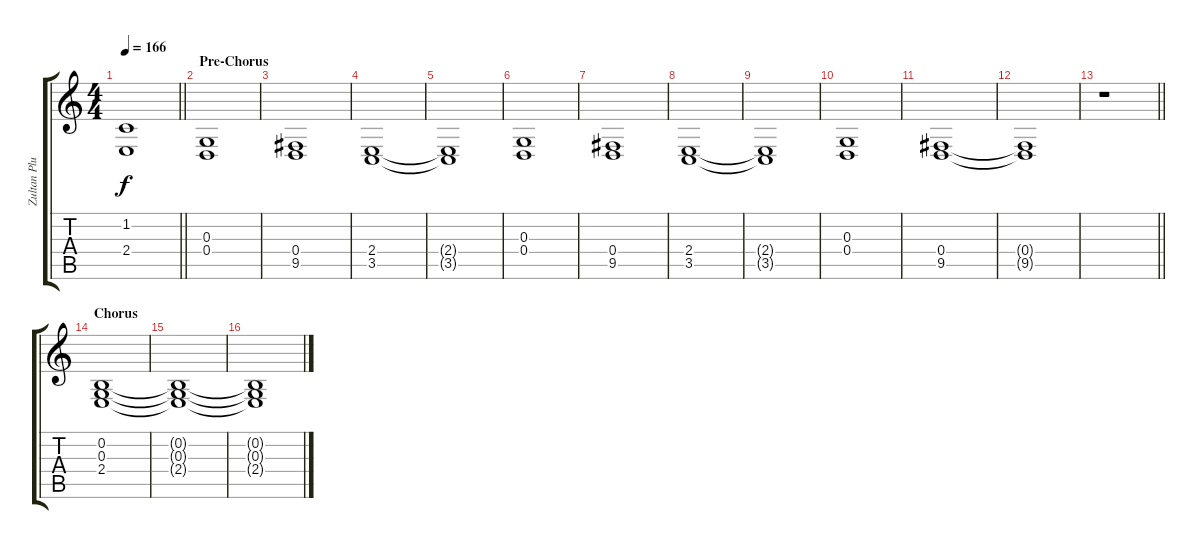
\track ("Zultan Pluto (Keyboard)" "Zultan Plu") {instrument synthvoice}
\staff {score tabs}
\tuning (E4 B3 G3 D3 A2 E2) {hide}
\ts (4 4)
\tempo 166
\clef g2
\barLineRight lightlight
\ks c
(1.2{t} 2.4{t}).1{dy f} |
\section ("" "Pre-Chorus")
(0.3 0.4).1 |
(0.4 9.5).1 |
(2.4 3.5).1 |
(2.4{t} 3.5{t}).1 |
(0.3 0.4).1 |
(0.4 9.5).1 |
(2.4 3.5).1 |
(2.4{t} 3.5{t}).1 |
(0.3 0.4).1 |
(0.4 9.5).1 |
(0.4{t} 9.5{t}).1 |
\barLineRight lightlight
r.1 |
\section ("" "Chorus")
(0.2 0.3 2.4).1 |
(0.2{t} 0.3{t} 2.4{t}).1 |
(0.2{t} 0.3{t} 2.4{t}).1
